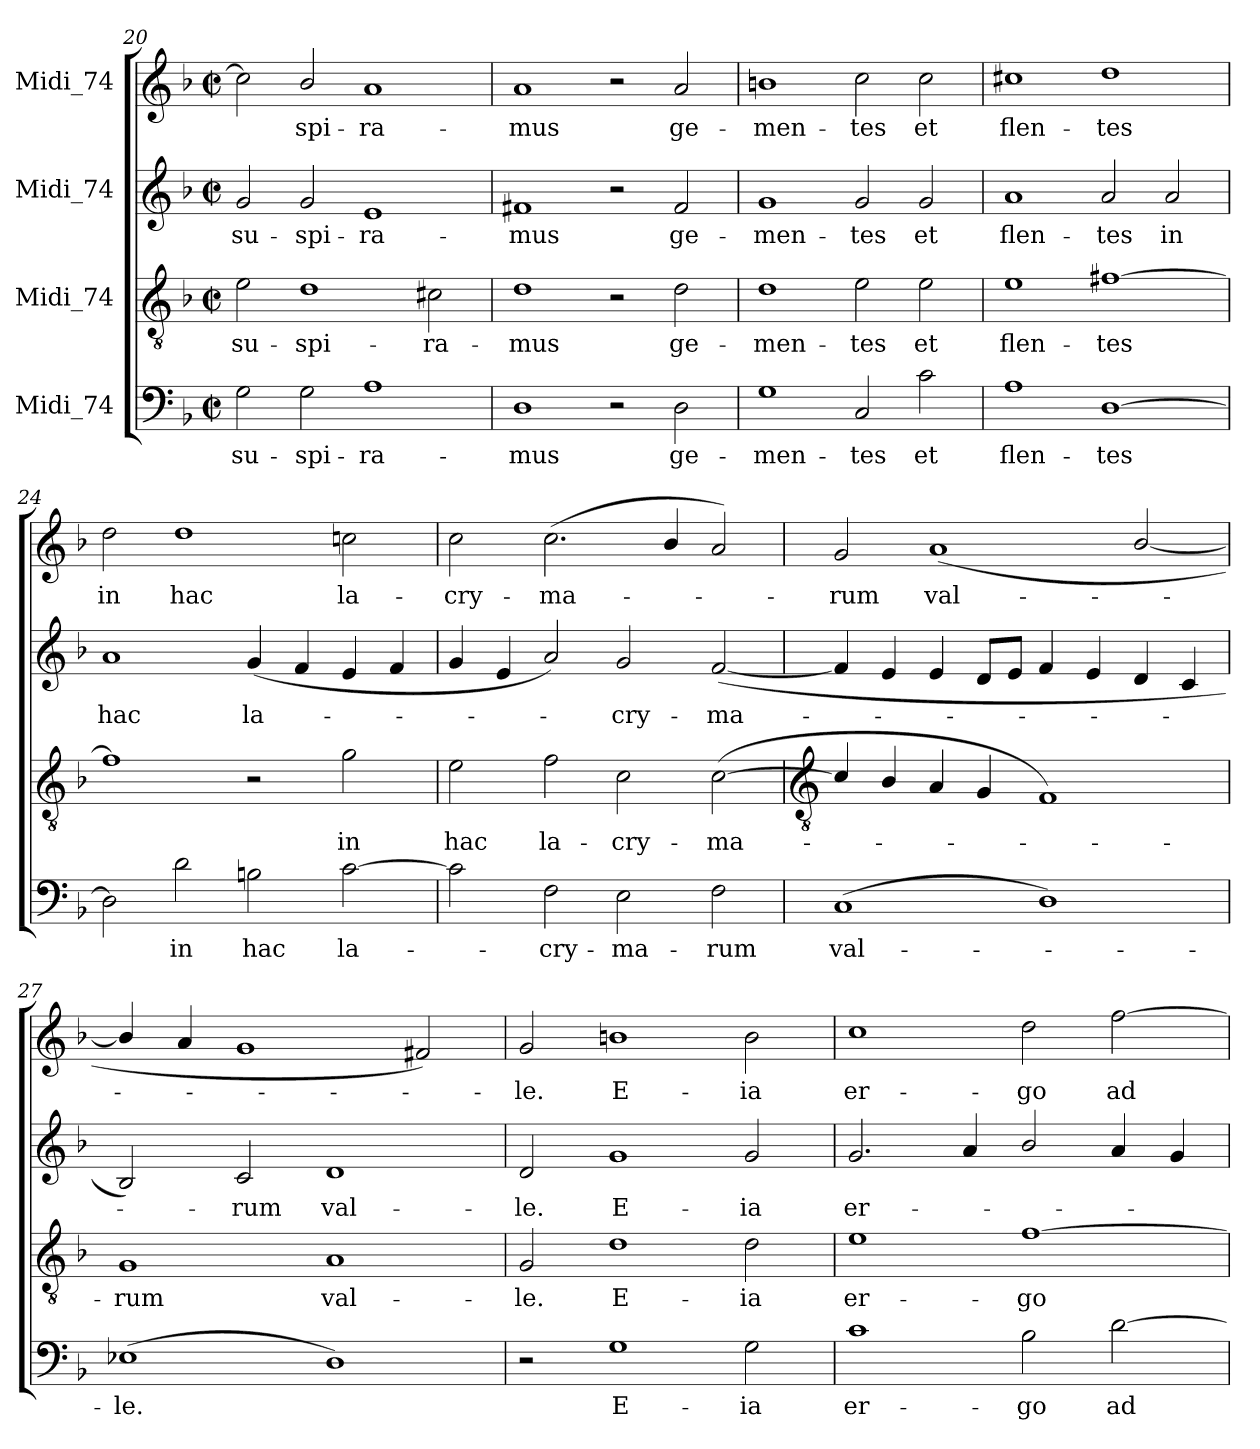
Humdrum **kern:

**kern	**text	**kern	**text	**kern	**text	**kern	**text
*part4	*part4	*part3	*part3	*part2	*part2	*part1	*part1
*staff4	*staff4	*staff3	*staff3	*staff2	*staff2	*staff1	*staff1
*I"Midi_74	*	*I"Midi_74	*	*I"Midi_74	*	*I"Midi_74	*
*clefF4	*	*clefGv2	*	*clefG2	*	*clefG2	*
*k[b-]	*	*k[b-]	*	*k[b-]	*	*k[b-]	*
*F:	*	*F:	*	*F:	*	*F:	*
*M4/2	*	*M4/2	*	*M4/2	*	*M4/2	*
*met(c|)	*	*met(c|)	*	*met(c|)	*	*met(c|)	*
=20	=20	=20	=20	=20	=20	=20	=20
!	!LO:LY:b	!	!LO:LY:b	!	!LO:LY:b	!	!
2G	su-	2e	su-	2g	su-	2cc]	.
!	!LO:LY:b	!	!LO:LY:b	!	!LO:LY:b	!	!LO:LY:b
2G	-spi-	1d	-spi-	2g	-spi-	2b-/	spi-
!	!LO:LY:b	!	!	!	!LO:LY:b	!	!LO:LY:b
1A	-ra-	.	.	1e	-ra-	1a	-ra-
!	!	!	!LO:LY:b	!	!	!	!
.	.	2c#X	-ra-	.	.	.	.
=21	=21	=21	=21	=21	=21	=21	=21
!	!LO:LY:b	!	!LO:LY:b	!	!LO:LY:b	!	!LO:LY:b
1D	-mus	1d	-mus	1f#X	-mus	1a	-mus
2r	.	2r	.	2r	.	2r	.
!	!LO:LY:b	!	!LO:LY:b	!	!LO:LY:b	!	!LO:LY:b
2D	ge-	2d	ge-	2f#	ge-	2a	ge-
=22	=22	=22	=22	=22	=22	=22	=22
!	!LO:LY:b	!	!LO:LY:b	!	!LO:LY:b	!	!LO:LY:b
1G	-men-	1d	-men-	1g	-men-	1bn	-men-
!	!LO:LY:b	!	!LO:LY:b	!	!LO:LY:b	!	!LO:LY:b
2C	-tes	2e	-tes	2g	-tes	2cc	-tes
!	!LO:LY:b	!	!LO:LY:b	!	!LO:LY:b	!	!LO:LY:b
2c	et	2e	et	2g	et	2cc	et
=23	=23	=23	=23	=23	=23	=23	=23
!	!LO:LY:b	!	!LO:LY:b	!	!LO:LY:b	!	!LO:LY:b
1A	flen-	1e	flen-	1a	flen-	1cc#X	flen-
!	!LO:LY:b	!	!LO:LY:b	!	!LO:LY:b	!	!LO:LY:b
[1D	-tes	[1f#X	-tes	2a	-tes	1dd	-tes
!	!	!	!	!	!LO:LY:b	!	!
.	.	.	.	2a	in	.	.
=24	=24	=24	=24	=24	=24	=24	=24
!	!	!	!	!	!LO:LY:b	!	!LO:LY:b
2D]	.	1f#]	.	1a	hac	2dd	in
!	!LO:LY:b	!	!	!	!	!	!LO:LY:b
2d	in	.	.	.	.	1dd	hac
!	!LO:LY:b	!	!	!	!LO:LY:b	!	!
2Bn	hac	2r	.	(<4g	la-	.	.
.	.	.	.	4f	.	.	.
!	!LO:LY:b	!	!LO:LY:b	!	!	!	!LO:LY:b
[2c	la-	2g	in	4e	.	2ccn	la-
.	.	.	.	4f	.	.	.
=25	=25	=25	=25	=25	=25	=25	=25
!	!	!	!LO:LY:b	!	!	!	!LO:LY:b
2c]	.	2e	hac	4g	.	2cc	-cry-
.	.	.	.	4e	.	.	.
!	!LO:LY:b	!	!LO:LY:b	!	!	!	!LO:LY:b
2F	cry-	2f	la-	2a)	.	(<2.cc	-ma-
!	!LO:LY:b	!	!LO:LY:b	!	!LO:LY:b	!	!
2E	-ma-	2c	-cry-	2g	cry-	.	.
.	.	.	.	.	.	4b-/	.
!	!LO:LY:b	!	!LO:LY:b	!	!LO:LY:b	!	!
2F	-rum	(<[2c\	-ma-	(<[2f	-ma-	2a)	.
!!LO:LB:g=z
=26	=26	=26	=26	=26	=26	=26	=26
*	*	*clefGv2	*	*	*	*	*
!	!LO:LY:b	!	!	!	!	!	!LO:LY:b
(<1C	val-	4c/]	.	4f]	.	2g	rum
.	.	4B-/	.	4e	.	.	.
!	!	!	!	!	!	!	!LO:LY:b
.	.	4A	.	4e	.	(<1a	val-
.	.	4G	.	8dL	.	.	.
.	.	.	.	8eJ	.	.	.
1D)	.	1F)	.	4f	.	.	.
.	.	.	.	4e	.	.	.
.	.	.	.	4d	.	[2b-/	.
.	.	.	.	4c	.	.	.
=27	=27	=27	=27	=27	=27	=27	=27
!	!LO:LY:b	!	!LO:LY:b	!	!	!	!
(>1E-X	le.	1G	rum	2B-)	.	4b-/]	.
.	.	.	.	.	.	4a	.
!	!	!	!	!	!LO:LY:b	!	!
.	.	.	.	2c	rum	1g	.
!	!	!	!LO:LY:b	!	!LO:LY:b	!	!
1D)	.	1A	val-	1d	val-	.	.
.	.	.	.	.	.	2f#X)	.
=28	=28	=28	=28	=28	=28	=28	=28
!	!	!	!LO:LY:b	!	!LO:LY:b	!	!LO:LY:b
2r	.	2G	-le.	2d	-le.	2g	le.
!	!LO:LY:b	!	!LO:LY:b	!	!LO:LY:b	!	!LO:LY:b
1G	E-	1d	E-	1g	E-	1bn	E-
!	!LO:LY:b	!	!LO:LY:b	!	!LO:LY:b	!	!LO:LY:b
2G	-ia	2d	-ia	2g	-ia	2b	-ia
=29	=29	=29	=29	=29	=29	=29	=29
!	!LO:LY:b	!	!LO:LY:b	!	!LO:LY:b	!	!LO:LY:b
1c	er-	1e	er-	2.g	er-	1cc	er-
.	.	.	.	4a	.	.	.
!	!LO:LY:b	!	!LO:LY:b	!	!	!	!LO:LY:b
2B-	-go	[1f	-go	2b-/	.	2dd	-go
!	!LO:LY:b	!	!	!	!	!	!LO:LY:b
[2d	ad-	.	.	4a	.	[2ff	ad-
.	.	.	.	4g	.	.	.
=	=	=	=	=	=	=	=
*-	*-	*-	*-	*-	*-	*-	*-
